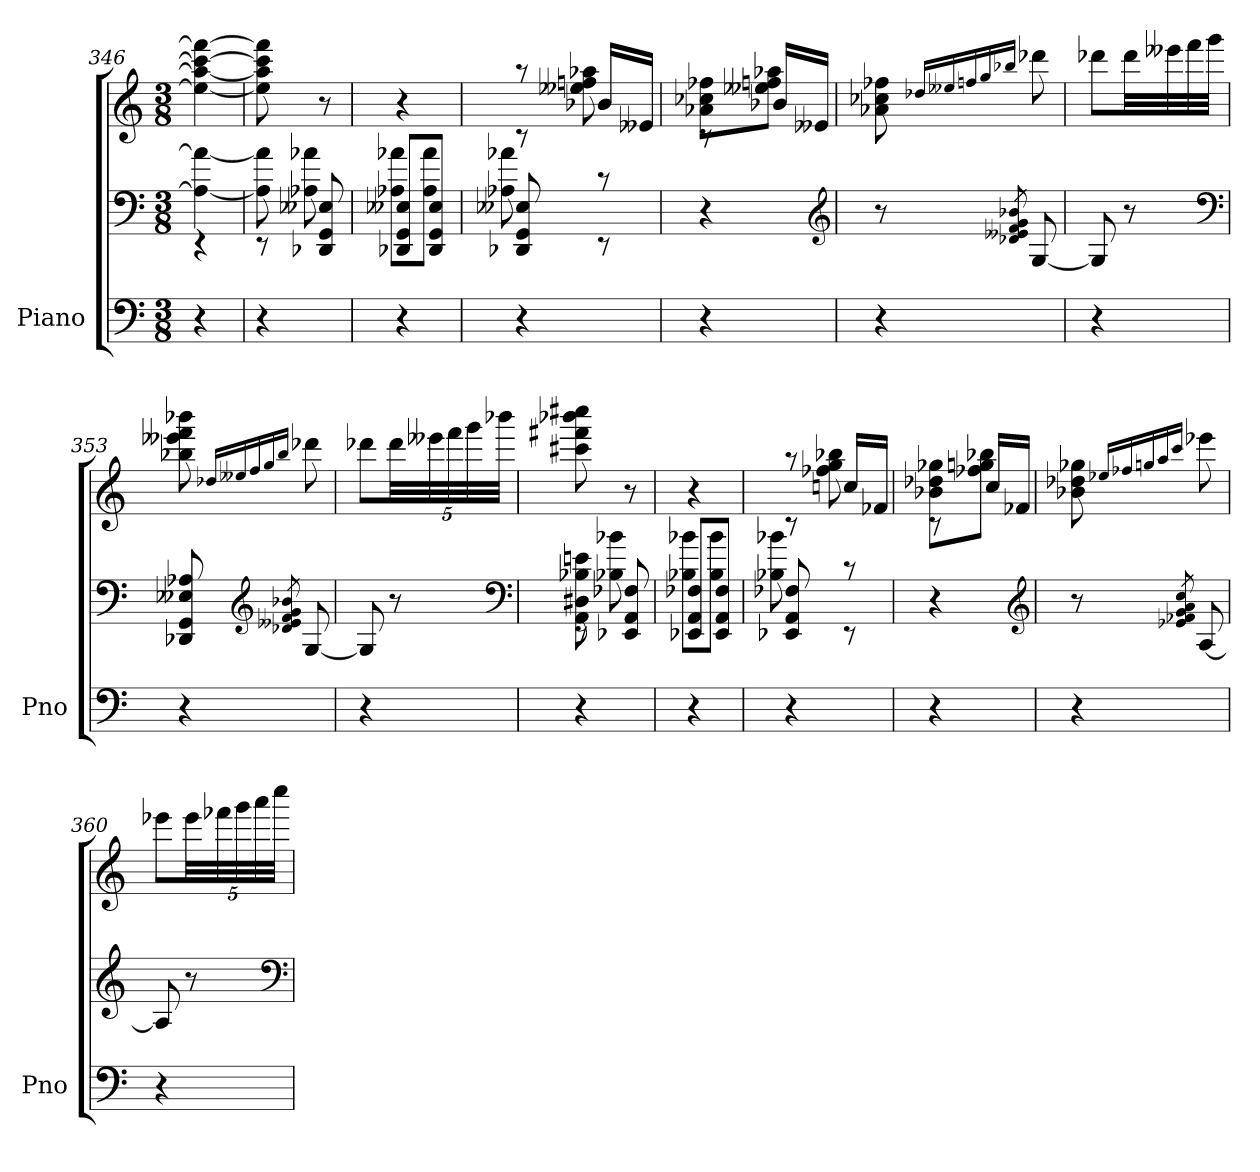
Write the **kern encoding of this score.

**kern	**kern	**kern
*part1	*part1	*part1
*staff3	*staff2	*staff1
*I"Piano	*	*
*I'Pno	*	*
*clefF4	*clefF4	*clefG2
*k[]	*k[]	*k[]
*M3/8	*M3/8	*M3/8
=346	=346	=346
*	*^	*
4r	4rEE	4A-_ 4a-_	4ee--_ 4aa-_ 4ccc-_ 4fff-_
=347	=347	=347	=347
4r	8rEE	8A-] 8a-]	8ee--] 8aa-] 8ccc-] 8fff-]
.	8DD-X 8GG 8E--X	8A-X 8a-X	8r
=348	=348	=348	=348
4r	8DD-X 8GG 8E--XL	8A-X 8a-XL	4r
.	8DD- 8GG 8E--J	8A- 8a-J	.
=349	=349	=349	=349
*	*	*	*^
4r	8DD-X 8GG 8E--X	8A-X 8a-X	8rc	8raa
.	8rEE	8rc	16b-XLL	8ee--X 8ffn 8aa-X
.	.	.	16e--XJJ	.
*	*v	*v	*	*
=350	=350	=350	=350
4r	4r	8rc	8a-X 8cc-X 8ff-XL
.	.	16b-XLL	8ee--X 8ffn 8aa-XJ
.	.	16e--XJJ	.
*	*	*v	*v
*	*clefG2	*
=351	=351	=351
4r	8r	8a-X 8cc-X 8ff-X
.	.	16qqdd-X/LL
.	.	16qqee--X/
.	.	16qqffn/
.	.	16qqgg/
.	8qd-X/ 8qe--X/ 8qf/ 8qg/ 8qb-X/	16qqbb-X/JJ
.	[8G	8ddd-X
=352	=352	=352
4r	8G]	8ddd-XL
.	8r	32ddd-LL
.	.	32eee--X
.	.	32fff
.	.	32gggJJJ
*	*clefF4	*
=353	=353	=353
4r	8DD-X 8GG 8E--X 8A-X	8bb-X 8eee--X 8fff 8bbb-X
*	*clefG2	*
.	.	16qqdd-X/LL
.	.	16qqee--X/
.	.	16qqff/
.	.	16qqgg/
.	8qd-X/ 8qe--X/ 8qf/ 8qg/ 8qb-X/	16qqbb-/JJ
.	[8G	8ddd-X
=354	=354	=354
4r	8G]	8ddd-XL
.	8r	40ddd-LL
.	.	40eee--X
.	.	40fff
.	.	40ggg
.	.	40bbb-XJJJ
*	*clefF4	*
=355	=355	=355
*	*^	*
4r	8rEE	8AA 8D#X 8B-X 8en	8ccc#X 8fff#X 8bbb-X 8cccc#X
.	8EE-X 8AA 8F-X	8B-X 8b-X	8r
=356	=356	=356	=356
4r	8EE-X 8AA 8F-XL	8B-X 8b-XL	4r
.	8EE- 8AA 8F-J	8B- 8b-J	.
=357	=357	=357	=357
*	*	*	*^
4r	8EE-X 8AA 8F-X	8B-X 8b-X	8rc	8raa
.	8rEE	8rc	16ccnLL	8ff-X 8gg 8bb-X
.	.	.	16f-XJJ	.
*	*v	*v	*	*
=358	=358	=358	=358
4r	4r	8rc	8b-X 8dd-X 8gg-XL
.	.	16ccLL	8ff-X 8ggn 8bb-XJ
.	.	16f-XJJ	.
*	*	*v	*v
*	*clefG2	*
=359	=359	=359
4r	8r	8b-X 8dd-X 8gg-X
.	.	16qqee-X/LL
.	.	16qqff-X/
.	.	16qqggn/
.	.	16qqaa/
.	8qe-X/ 8qf-X/ 8qg/ 8qa/ 8qcc/	16qqccc/JJ
.	[8A	8eee-X
=360	=360	=360
4r	8A]	8eee-XL
.	8r	40eee-LL
.	.	40fff-X
.	.	40ggg
.	.	40aaa
.	.	40ccccJJJ
*	*clefF4	*
=	=	=
*-	*-	*-
